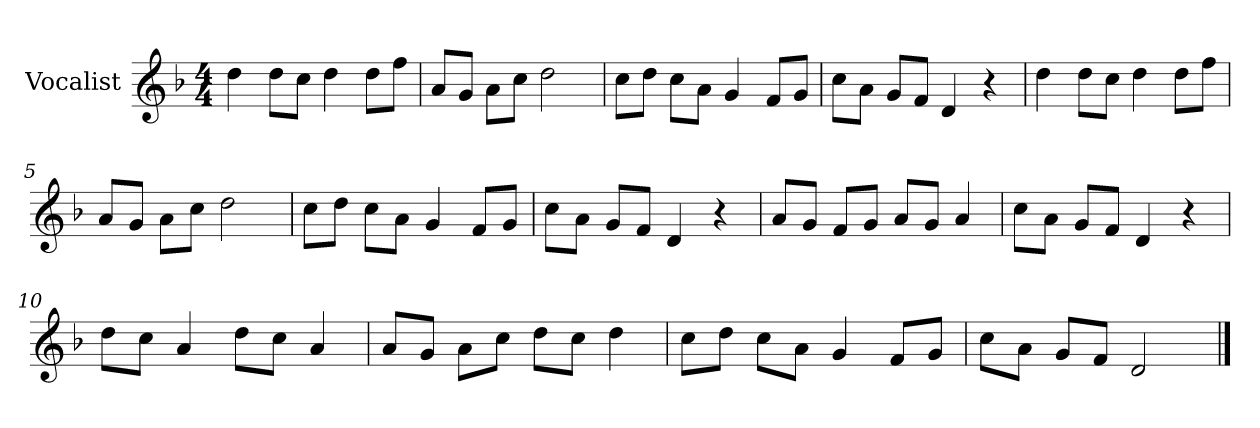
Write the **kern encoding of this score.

**kern
*part1
*staff1
*I"Vocalist
*k[b-]
*F:
*M4/4
=
4dd
8ddL
8ccJ
4dd
8ddL
8ffJ
=1
8aL
8gJ
8aL
8ccJ
2dd
=2
8ccL
8ddJ
8ccL
8aJ
4g
8fL
8gJ
=3
8ccL
8aJ
8gL
8fJ
4d
4r
=4
4dd
8ddL
8ccJ
4dd
8ddL
8ffJ
=5
8aL
8gJ
8aL
8ccJ
2dd
=6
8ccL
8ddJ
8ccL
8aJ
4g
8fL
8gJ
=7
8ccL
8aJ
8gL
8fJ
4d
4r
=8
8aL
8gJ
8fL
8gJ
8aL
8gJ
4a
=9
8ccL
8aJ
8gL
8fJ
4d
4r
=10
8ddL
8ccJ
4a
8ddL
8ccJ
4a
=11
8aL
8gJ
8aL
8ccJ
8ddL
8ccJ
4dd
=12
8ccL
8ddJ
8ccL
8aJ
4g
8fL
8gJ
=13
8ccL
8aJ
8gL
8fJ
2d
==
*-
